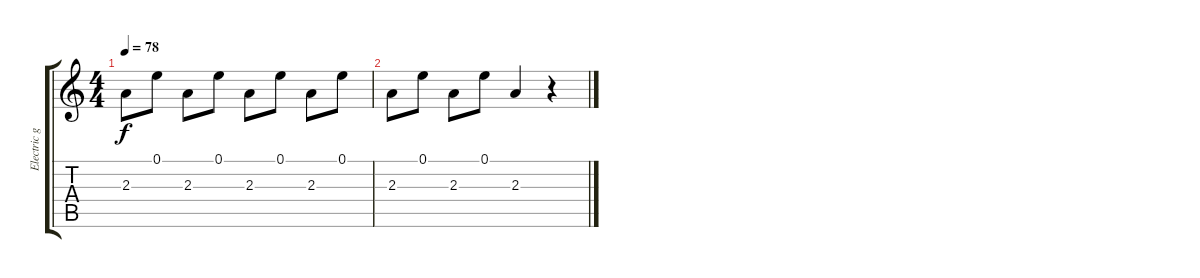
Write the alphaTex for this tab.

\track ("Electric guitar 2" "Electric g") {instrument electricguitarclean}
\staff {score tabs}
\tuning (E4 B3 G3 D3 A2 E2) {hide}
\ts (4 4)
\tempo 78
\clef g2
\ks c
2.3.8{dy f} 0.1.8 2.3.8 0.1.8 2.3.8 0.1.8 2.3.8 0.1.8 |
2.3.8 0.1.8 2.3.8 0.1.8 2.3.4 r.4
